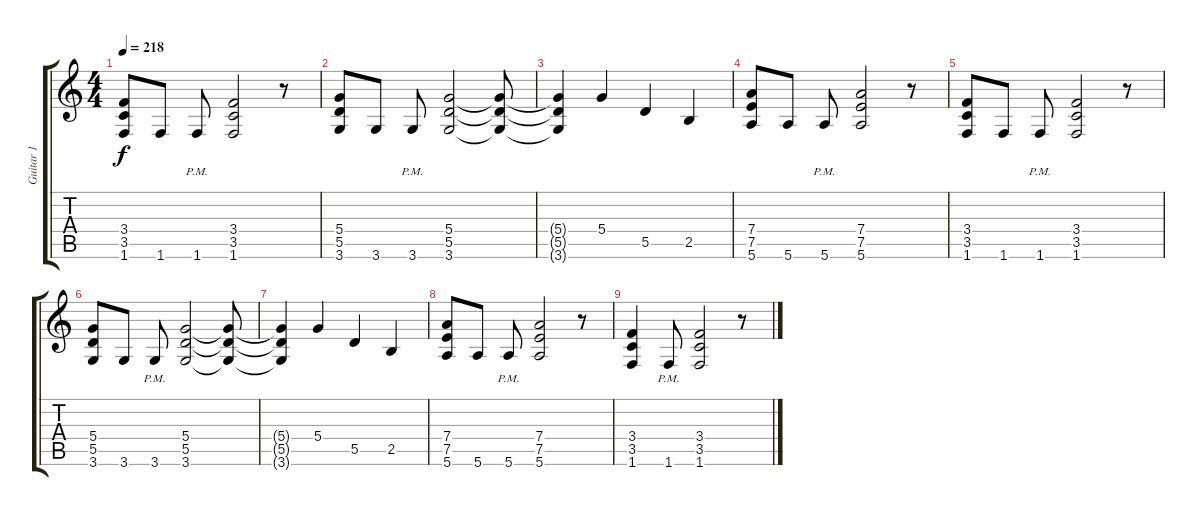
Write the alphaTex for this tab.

\track ("Guitar 1" "Guitar 1") {instrument distortionguitar}
\staff {score tabs}
\tuning (E4 B3 G3 D3 A2 E2) {hide}
\ts (4 4)
\tempo 218
\clef g2
\ks c
(3.4 3.5 1.6).8{dy f} 1.6.8 1.6{pm}.8 (3.4 3.5 1.6).2 r.8 |
(5.4 5.5 3.6).8 3.6.8 3.6{pm}.8 (5.4 5.5 3.6).2 (5.4{t} 5.5{t} 3.6{t}).8 |
(5.4{t} 5.5{t} 3.6{t}).4 5.4.4 5.5.4 2.5.4 |
(7.4 7.5 5.6).8 5.6.8 5.6{pm}.8 (7.4 7.5 5.6).2 r.8 |
(3.4 3.5 1.6).8 1.6.8 1.6{pm}.8 (3.4 3.5 1.6).2 r.8 |
(5.4 5.5 3.6).8 3.6.8 3.6{pm}.8 (5.4 5.5 3.6).2 (5.4{t} 5.5{t} 3.6{t}).8 |
(5.4{t} 5.5{t} 3.6{t}).4 5.4.4 5.5.4 2.5.4 |
(7.4 7.5 5.6).8 5.6.8 5.6{pm}.8 (7.4 7.5 5.6).2 r.8 |
(3.4 3.5 1.6).4 1.6{pm}.8 (3.4 3.5 1.6).2 r.8
